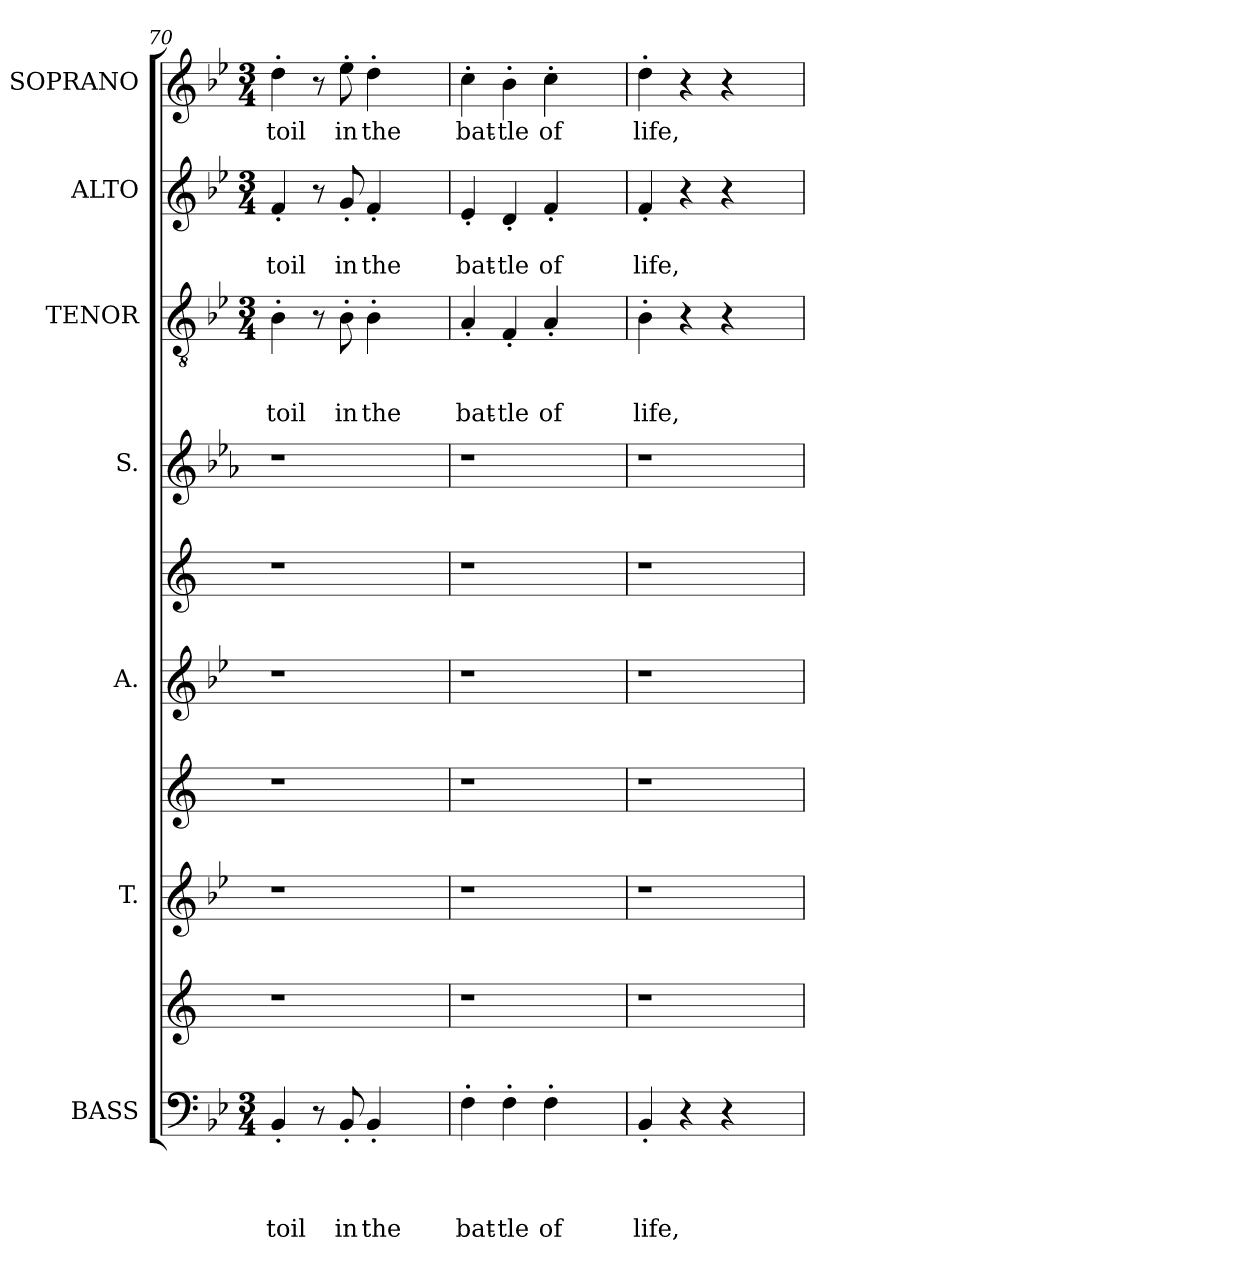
**kern	**text	**text	**text	**text	**kern	**kern	**kern	**kern	**kern	**kern	**kern	**text	**text	**text	**kern	**text	**text	**kern	**text
*part10	*part10	*part10	*part10	*part10	*part9	*part8	*part7	*part6	*part5	*part4	*part3	*part3	*part3	*part3	*part2	*part2	*part2	*part1	*part1
*staff10	*staff10	*staff10	*staff10	*staff10	*staff9	*staff8	*staff7	*staff6	*staff5	*staff4	*staff3	*staff3	*staff3	*staff3	*staff2	*staff2	*staff2	*staff1	*staff1
*I"BASS	*	*	*	*	*	*I"T.	*	*I"A.	*	*I"S.	*I"TENOR	*	*	*	*I"ALTO	*	*	*I"SOPRANO	*
*I'B.	*	*	*	*	*	*I'T.	*	*I'A.	*	*I'S.	*I'T.	*	*	*	*I'A.	*	*	*I'S.	*
*clefF4	*	*	*	*	*clefG2	*clefG2	*clefG2	*clefG2	*clefG2	*clefG2	*clefGv2	*	*	*	*clefG2	*	*	*clefG2	*
*	*	*	*	*	*ITrd1c2	*	*ITrd1c2	*	*ITrd1c2	*ITrd3c5	*	*	*	*	*	*	*	*	*
*k[b-e-]	*	*	*	*	*k[b-e-]	*k[b-e-]	*k[b-e-]	*k[b-e-]	*k[b-e-]	*k[b-e-]	*k[b-e-]	*	*	*	*k[b-e-]	*	*	*k[b-e-]	*
*B-:	*	*	*	*	*B-:	*B-:	*B-:	*B-:	*B-:	*B-:	*B-:	*	*	*	*B-:	*	*	*B-:	*
*M3/4	*	*	*	*	*	*	*	*	*	*	*M3/4	*	*	*	*M3/4	*	*	*M3/4	*
=70	=70	=70	=70	=70	=70	=70	=70	=70	=70	=70	=70	=70	=70	=70	=70	=70	=70	=70	=70
!	!	!	!	!LO:LY:b	!	!	!	!	!	!	!	!	!	!LO:LY:b	!	!	!LO:LY:b	!	!LO:LY:b
4BB-'</	.	.	.	toil	1r	1r	1r	1r	1r	1r	4B-'>\	.	.	toil	4f'</	.	toil	4dd'>\	toil
8r	.	.	.	.	.	.	.	.	.	.	8r	.	.	.	8r	.	.	8r	.
!	!	!	!	!LO:LY:b	!	!	!	!	!	!	!	!	!	!LO:LY:b	!	!	!LO:LY:b	!	!LO:LY:b
8BB-'</	.	.	.	in	.	.	.	.	.	.	8B-'>\	.	.	in	8g'</	.	in	8ee-'>\	in
!	!	!	!	!LO:LY:b	!	!	!	!	!	!	!	!	!	!LO:LY:b	!	!	!LO:LY:b	!	!LO:LY:b
4BB-'</	.	.	.	the	.	.	.	.	.	.	4B-'>\	.	.	the	4f'</	.	the	4dd'>\	the
4ryy	.	.	.	.	.	.	.	.	.	.	4ryy	.	.	.	4ryy	.	.	4ryy	.
=71	=71	=71	=71	=71	=71	=71	=71	=71	=71	=71	=71	=71	=71	=71	=71	=71	=71	=71	=71
!	!	!	!	!LO:LY:b	!	!	!	!	!	!	!	!	!	!LO:LY:b	!	!	!LO:LY:b	!	!LO:LY:b
4F'>\	.	.	.	bat-	1r	1r	1r	1r	1r	1r	4A'</	.	.	bat-	4e-'</	.	bat-	4cc'>\	bat-
!	!	!	!	!LO:LY:b	!	!	!	!	!	!	!	!	!	!LO:LY:b	!	!	!LO:LY:b	!	!LO:LY:b
4F'>\	.	.	.	-tle	.	.	.	.	.	.	4F'</	.	.	-tle	4d'</	.	-tle	4b-'>\	-tle
!	!	!	!	!LO:LY:b	!	!	!	!	!	!	!	!	!	!LO:LY:b	!	!	!LO:LY:b	!	!LO:LY:b
4F'>\	.	.	.	of	.	.	.	.	.	.	4A'</	.	.	of	4f'</	.	of	4cc'>\	of
4ryy	.	.	.	.	.	.	.	.	.	.	4ryy	.	.	.	4ryy	.	.	4ryy	.
=72	=72	=72	=72	=72	=72	=72	=72	=72	=72	=72	=72	=72	=72	=72	=72	=72	=72	=72	=72
!	!	!	!	!LO:LY:b	!	!	!	!	!	!	!	!	!	!LO:LY:b	!	!	!LO:LY:b	!	!LO:LY:b
4BB-'</	.	.	.	life,	1r	1r	1r	1r	1r	1r	4B-'>\	.	.	life,	4f'</	.	life,	4dd'>\	life,
4r	.	.	.	.	.	.	.	.	.	.	4r	.	.	.	4r	.	.	4r	.
4r	.	.	.	.	.	.	.	.	.	.	4r	.	.	.	4r	.	.	4r	.
4ryy	.	.	.	.	.	.	.	.	.	.	4ryy	.	.	.	4ryy	.	.	4ryy	.
=	=	=	=	=	=	=	=	=	=	=	=	=	=	=	=	=	=	=	=
*-	*-	*-	*-	*-	*-	*-	*-	*-	*-	*-	*-	*-	*-	*-	*-	*-	*-	*-	*-
